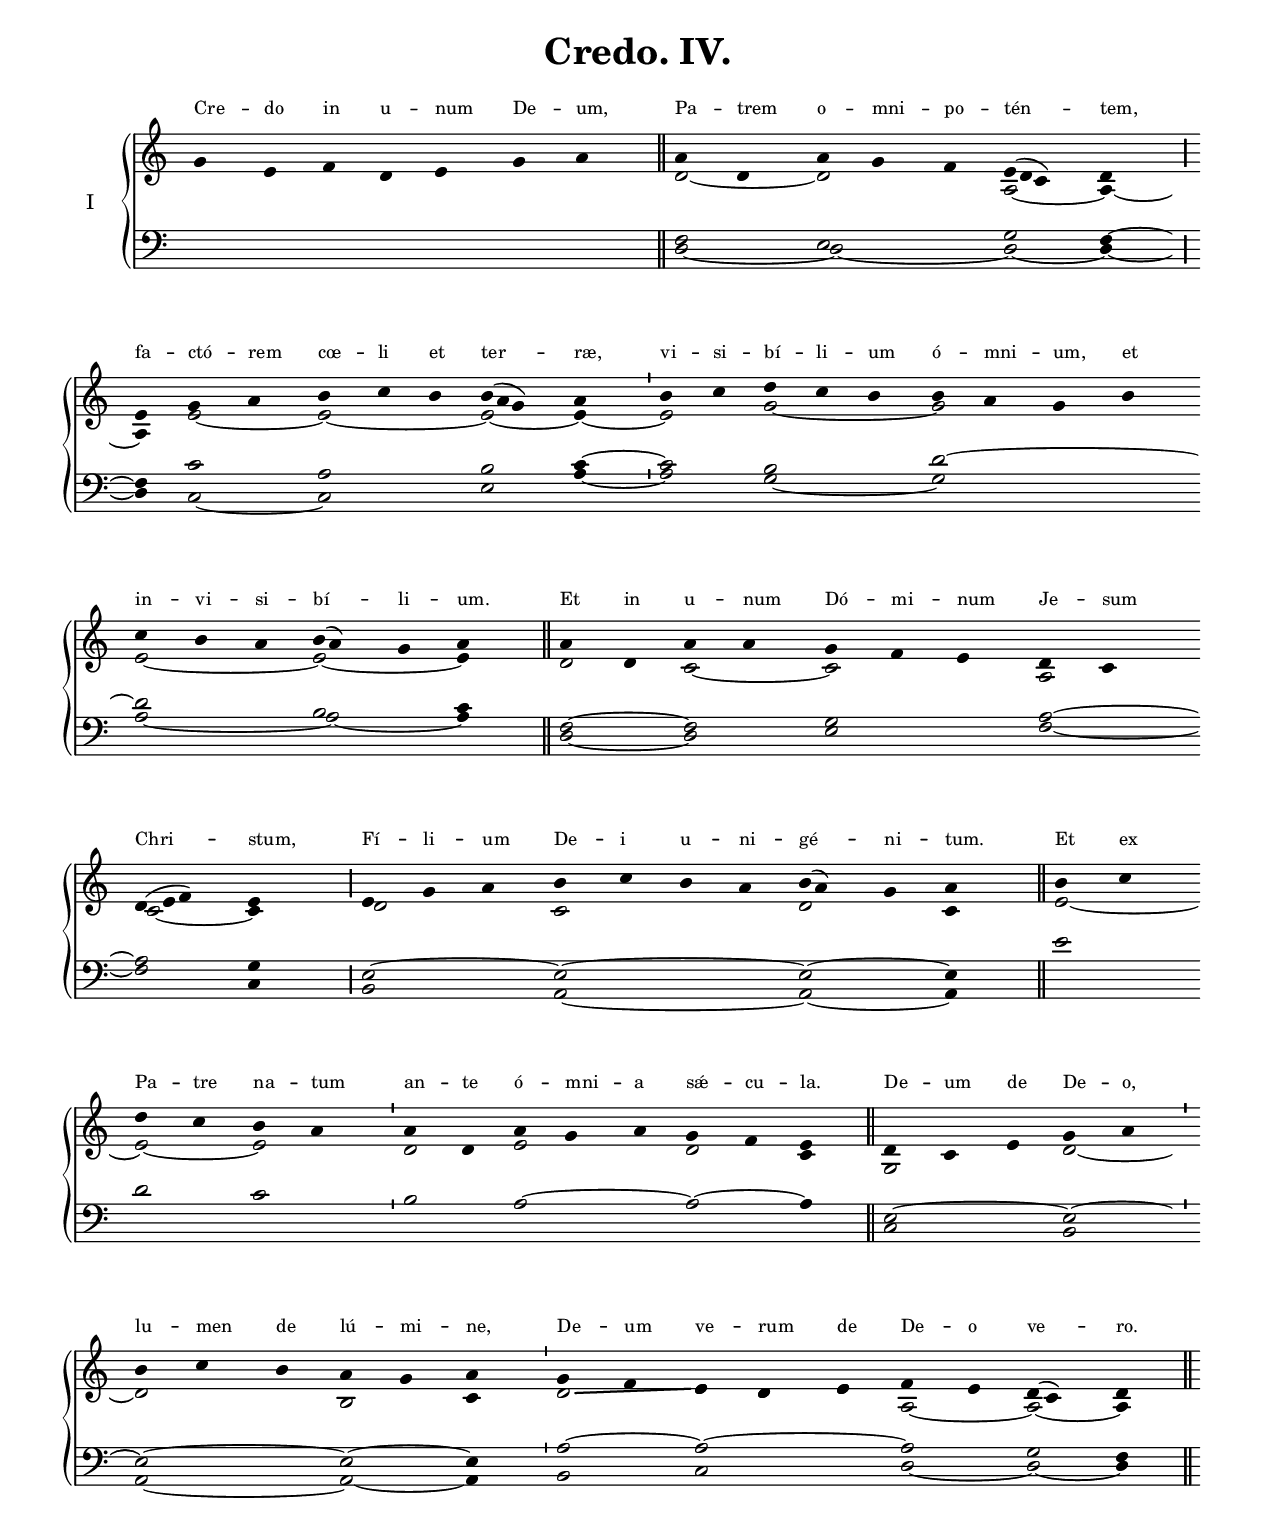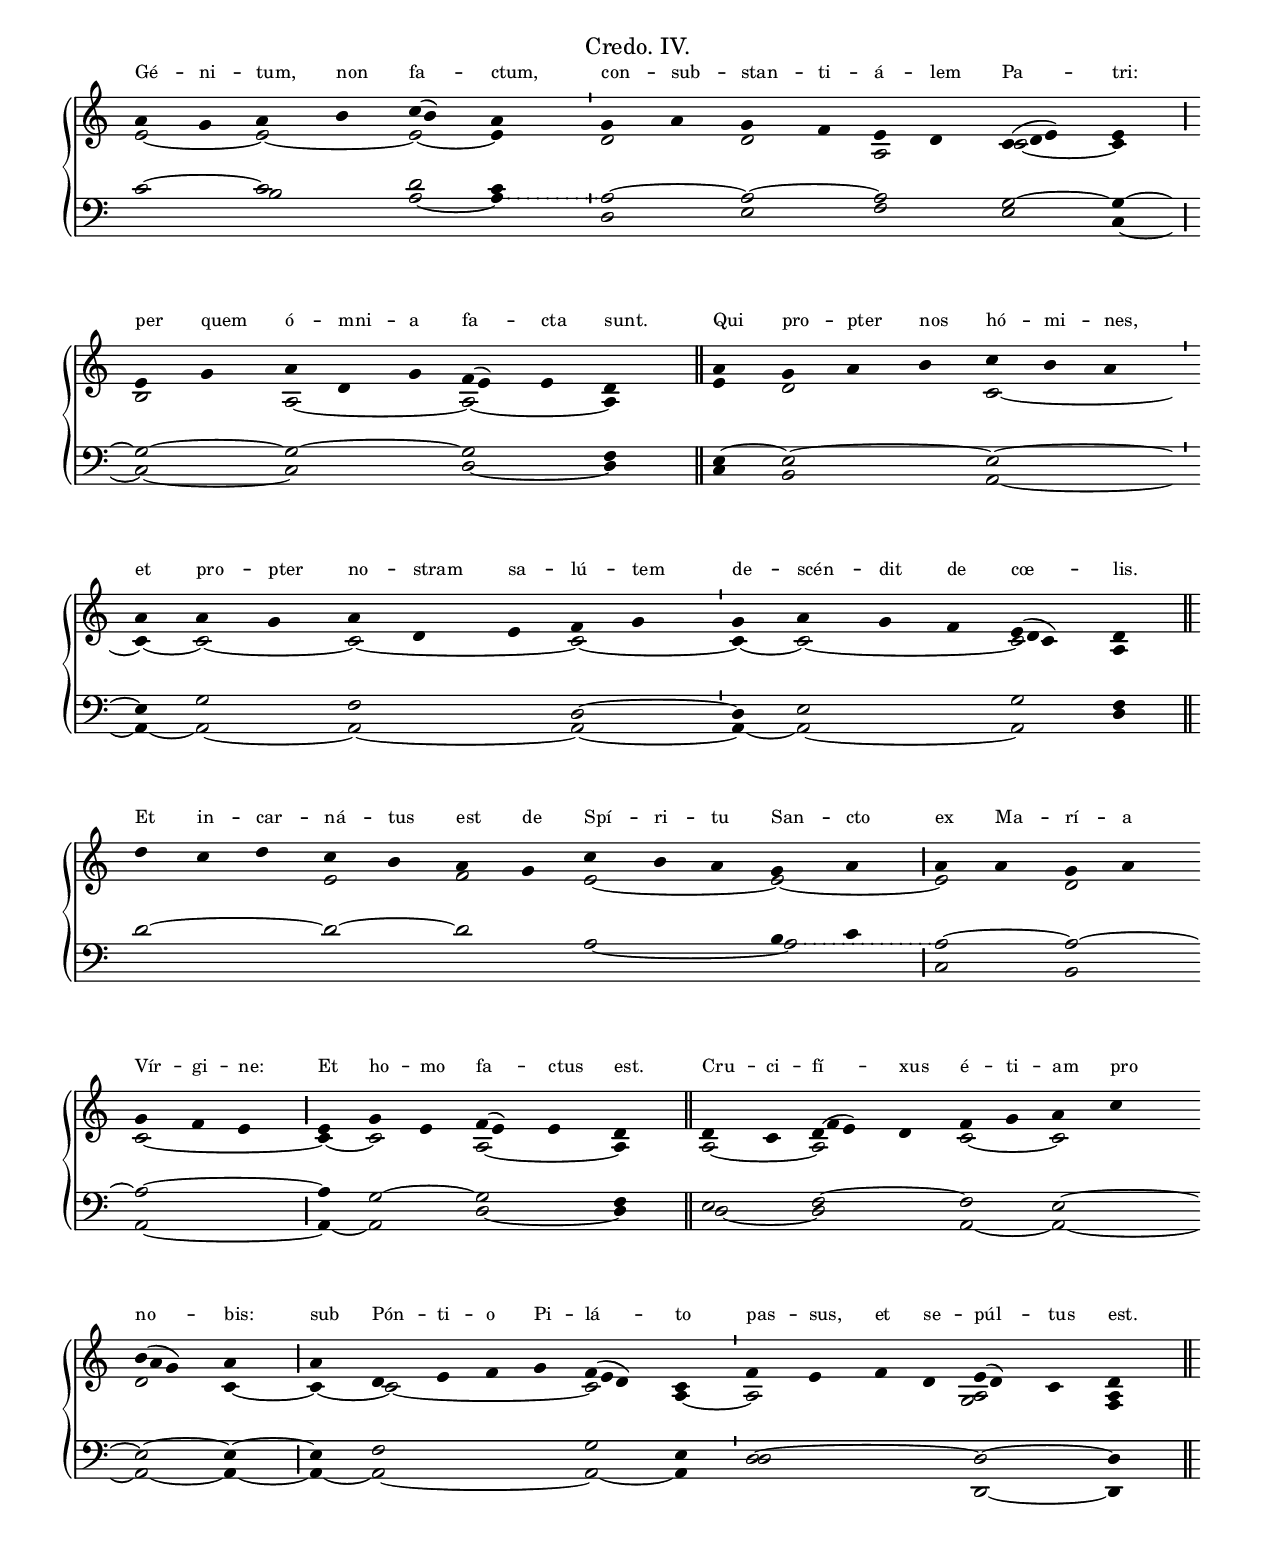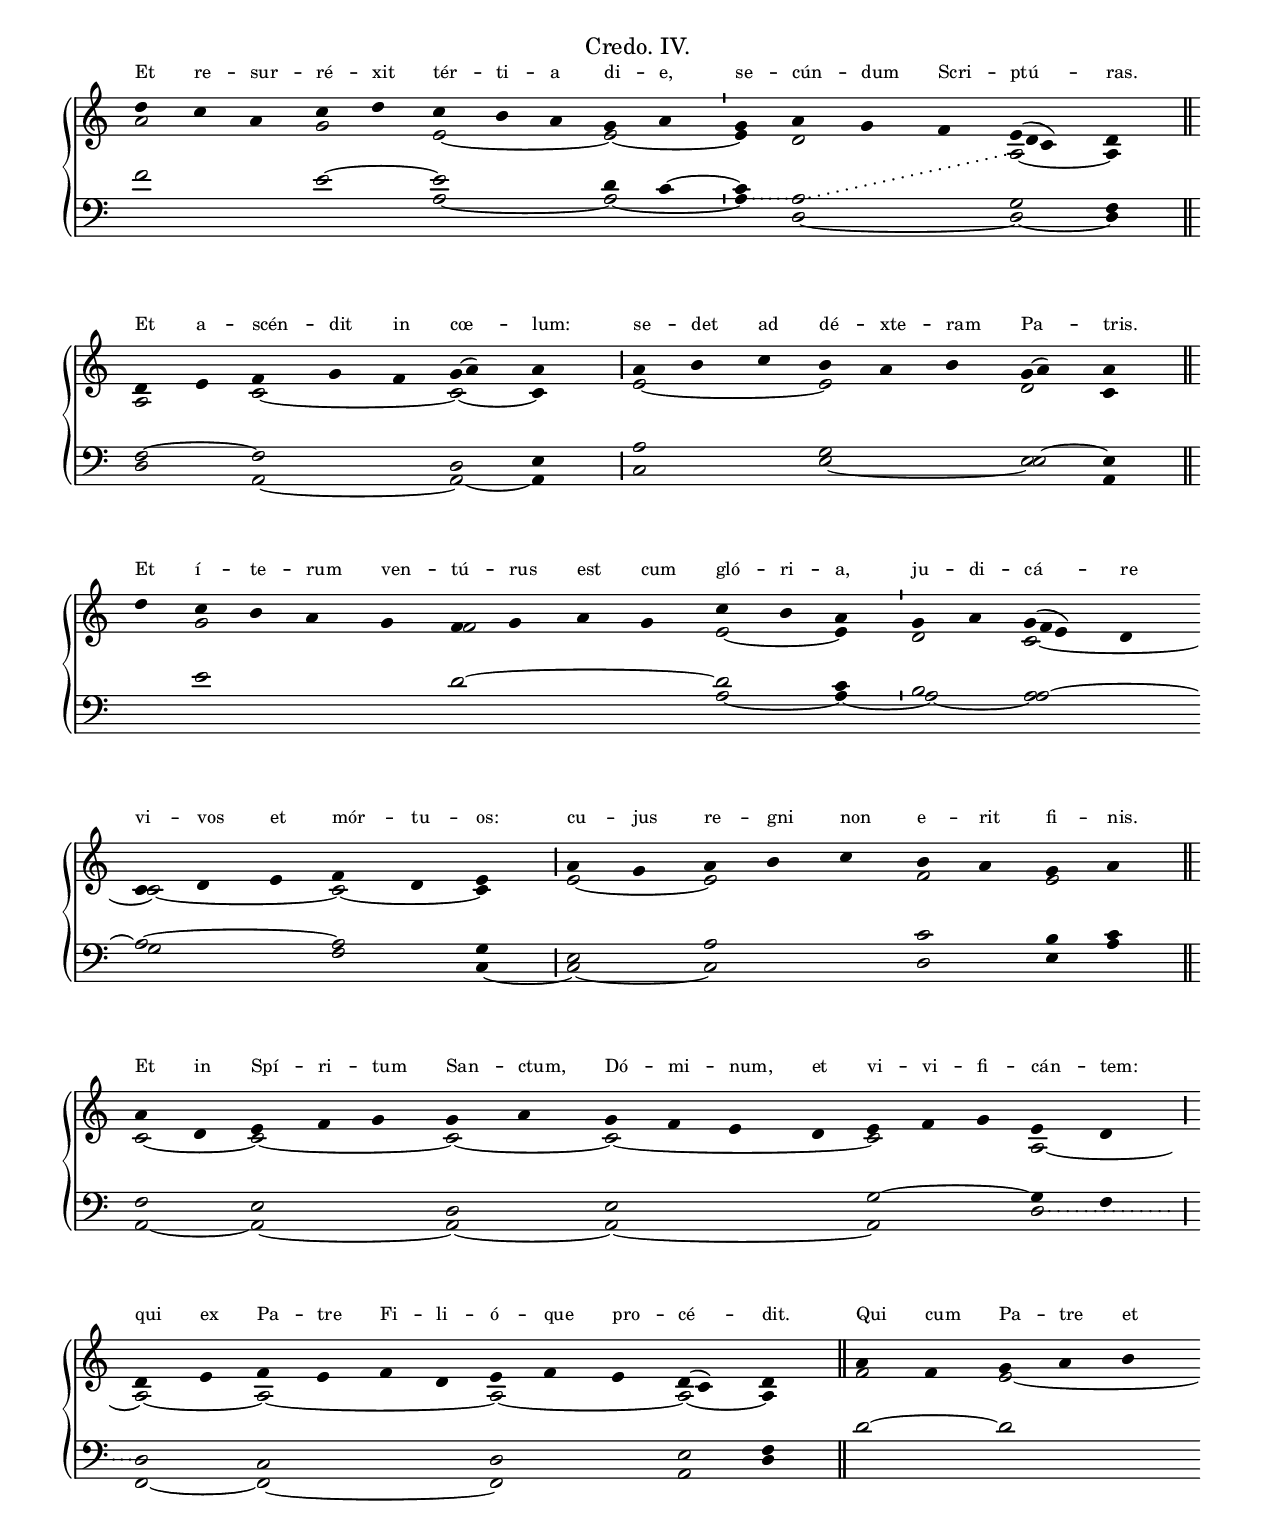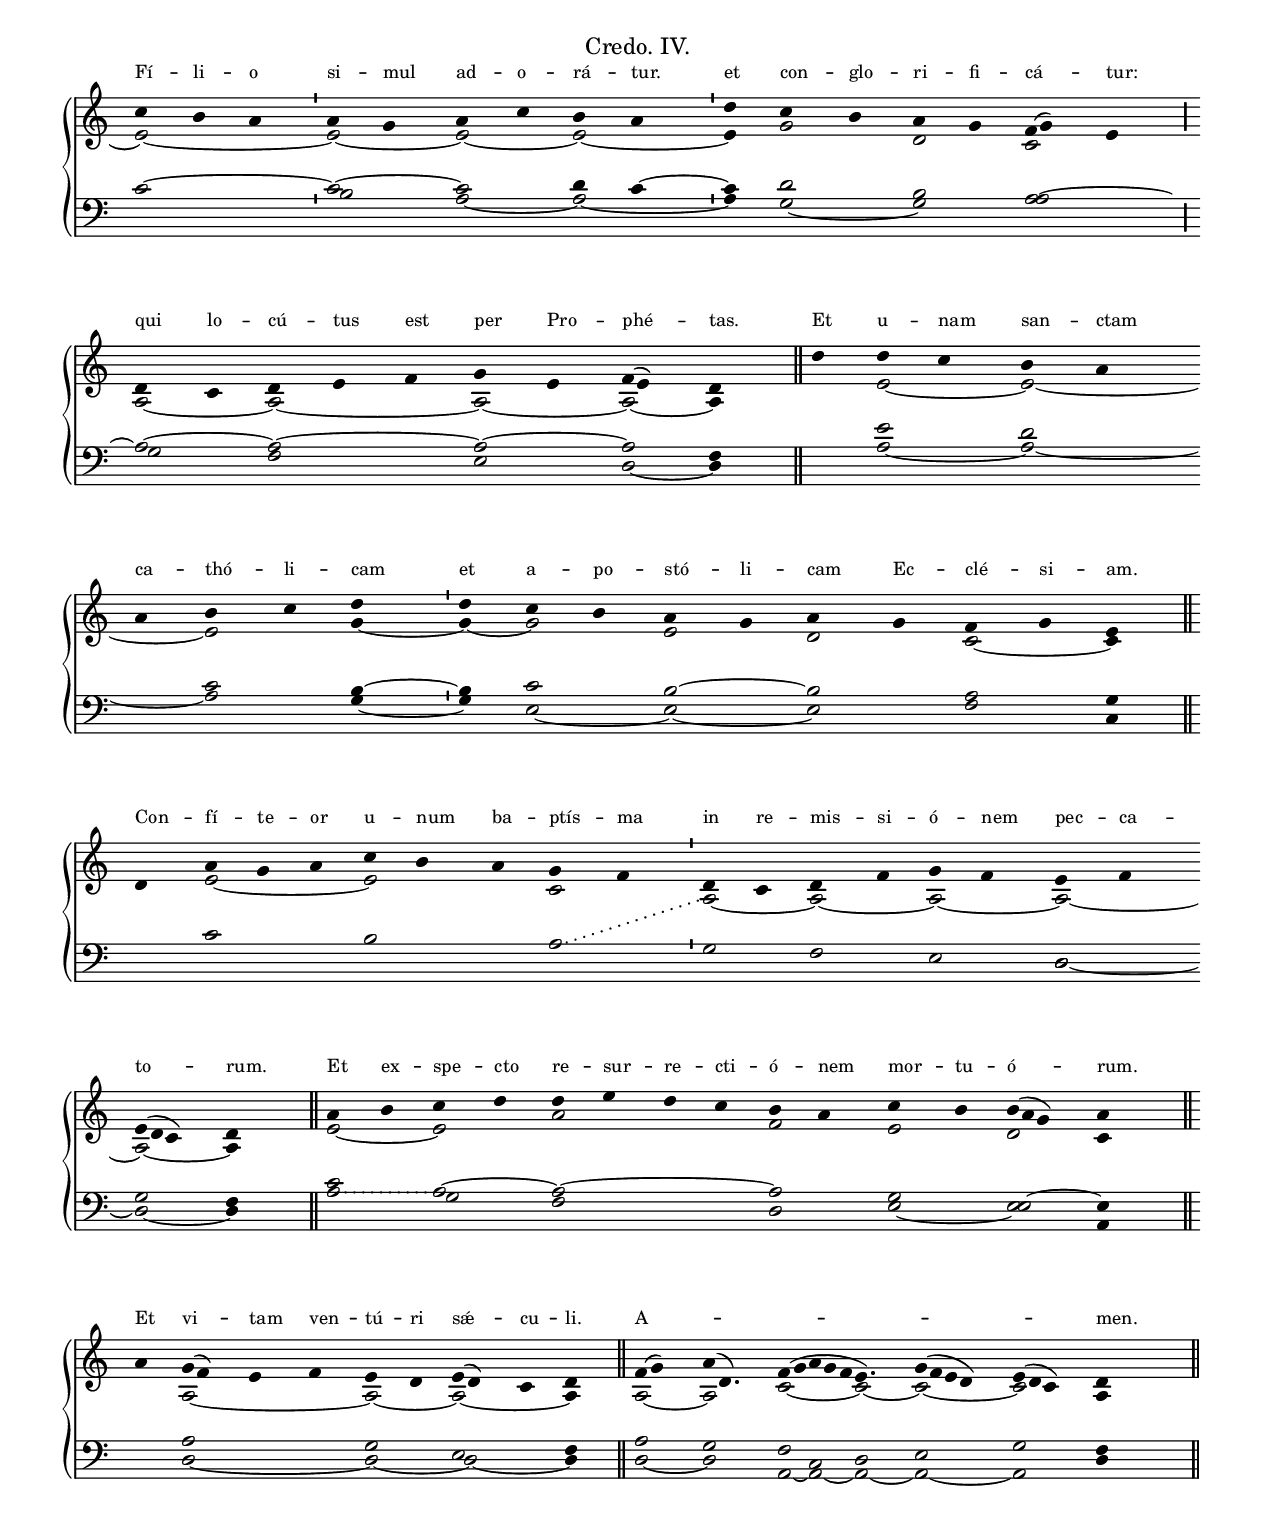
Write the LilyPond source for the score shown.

\version "2.18"
\include "gregorian.ly"
\include "noh2.ily"

%Page reference: page v.110
%(volume.page)

global = {
 \key d \dorian
 \cadenzaOn 
 \override Glissando #'thickness = #2.0
}

\header {
  title = \markup \center-column {"Credo. IV." \vspace #1 }
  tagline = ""
  composer = ""
}

\paper {
 #(include-special-characters)
  oddHeaderMarkup = \markup \fill-line {
    \line {}
    \center-column {
      \on-the-fly #first-page     " "
      \on-the-fly #not-first-page "Credo. IV."
    }
    \line { \on-the-fly #print-page-number-check-first \fromproperty #'page:page-number-string }
  }
  evenHeaderMarkup = \markup \fill-line {
    \line { \on-the-fly #print-page-number-check-first \fromproperty #'page:page-number-string }
    \center-column { "Credo. IV." }
    \line {}
  }
}

chantText = \lyricmode {
Cre -- do in u -- num De -- um, 
Pa -- trem o -- mni -- po -- tén -- tem, 
fa -- ctó -- rem cœ -- li et ter -- ræ, vi -- si -- bí -- li -- um ó -- mni -- um, et in -- vi -- si -- bí -- li -- um. 
Et in u -- num Dó -- mi -- num Je -- sum Chri -- stum, 
Fí -- li -- um De -- i u -- ni -- gé -- ni -- tum. 
Et ex Pa -- tre na -- tum an -- te ó -- mni -- a sǽ -- cu -- la. 
De -- um de De -- o, lu -- men de lú -- mi -- ne, De -- um ve -- rum de De -- o ve -- ro. 
Gé -- ni -- tum, non fa -- ctum, con -- sub -- stan -- ti -- á -- lem Pa -- tri: 
per quem ó -- mni -- a fa -- cta sunt. 
Qui pro -- pter nos hó -- mi -- nes, et pro -- pter no -- stram sa -- lú -- tem de -- scén -- dit de cœ -- lis. 
Et in -- car -- ná -- tus est de Spí -- ri -- tu San -- cto 
ex Ma -- rí -- a Vír -- gi -- ne: 
Et ho -- mo fa -- ctus est. 
Cru -- ci -- fí -- xus é -- ti -- am pro no -- bis: 
sub Pón -- ti -- o Pi -- lá -- to pas -- sus, et se -- púl -- tus est. 
Et re -- sur -- ré -- xit tér -- ti -- a di -- e, se -- cún -- dum Scri -- ptú -- ras. 
Et a -- scén -- dit in cœ -- lum: 
se -- det ad dé -- xte -- ram Pa -- tris. 
Et í -- te -- rum ven -- tú -- rus est cum gló -- ri -- a, ju -- di -- cá -- re vi -- vos et mór -- tu -- os: 
cu -- jus re -- gni non e -- rit fi -- nis. 
Et in Spí -- ri -- tum San -- ctum, Dó -- mi -- num, et vi -- vi -- fi -- cán -- tem: 
qui ex Pa -- tre Fi -- li -- ó -- que pro -- cé -- dit. 
Qui cum Pa -- tre et Fí -- li -- o si -- mul ad -- o -- rá -- tur. et con -- glo -- ri -- fi -- cá -- tur: 
qui lo -- cú -- tus est per Pro -- phé -- tas. 
Et u -- nam san -- ctam ca -- thó -- li -- cam et a -- po -- stó -- li -- cam Ec -- clé -- si -- am. 
Con -- fí -- te -- or u -- num ba -- ptís -- ma in re -- mis -- si -- ó -- nem pec -- ca -- to -- rum. 
Et ex -- spe -- cto re -- sur -- re -- cti -- ó -- nem mor -- tu -- ó -- rum. 
Et vi -- tam ven -- tú -- ri sǽ -- cu -- li. 
A -- _ _ _ _ men. }

chantMusic = {
\tieDown   g'4 e'4 f'4 d'4 e'4 g'4 a'4 \finalis
 a'4 d'4 a'4 g'4 f'4 e'4 ( d'4 c'4) d'4 \divisioMaior
 \forceBreak
 e'4 g'4 a'4 b'4 c''4 b'4 b'4 ( a'4 g'4) a'4 \divisioMinima
 b'4 c''4 d''4 c''4 b'4 b'4 a'4 g'4 b'4 \forceBreak
 c''4 b'4 a'4 b'4 ( a'4) g'4 a'4 \finalis
 a'4 d'4 a'4 a'4 g'4 f'4 e'4 d'4 c'4 \forceBreak
 d'4 ( e'4 f'4) e'4 \divisioMaior
 e'4 g'4 a'4 b'4 c''4 b'4 a'4 b'4 ( a'4) g'4 a'4 \finalis
 b'4 c''4 \forceBreak
 d''4 c''4 b'4 a'4 \divisioMinima
 a'4 d'4 a'4 g'4 a'4 g'4 f'4 e'4 \finalis
 d'4 c'4 e'4 g'4 a'4 \divisioMinima
 \forceBreak
 b'4 c''4 b'4 a'4 g'4 a'4 \divisioMinima
 g'4 f'4 e'4 d'4 e'4 f'4 e'4 d'4 ( c'4) d'4 \finalis
 \forceBreak
 a'4 g'4 a'4 b'4 c''4 ( b'4) a'4 \divisioMinima
 g'4 a'4 g'4 f'4 e'4 d'4 c'4 ( d'4 e'4) e'4 \divisioMaior
 \forceBreak
 e'4 g'4 a'4 d'4 g'4 f'4 ( e'4) e'4 d'4 \finalis
 a'4 g'4 a'4 b'4 c''4 b'4 a'4 \divisioMinima
 \forceBreak
 a'4 a'4 g'4 a'4 d'4 e'4 f'4 g'4 \divisioMinima
 g'4 a'4 g'4 f'4 e'4 ( d'4 c'4) d'4 \finalis
 \forceBreak
 d''4 c''4 d''4 c''4 b'4 a'4 g'4 c''4 b'4 a'4 g'4 a'4 \divisioMaior
 a'4 a'4 g'4 a'4 \forceBreak
 g'4 f'4 e'4 \divisioMaior
 e'4 g'4 e'4 f'4 ( e'4) e'4 d'4 \finalis
 d'4 c'4 d'4 ( f'4 e'4) d'4 f'4 g'4 a'4 c''4 \forceBreak
 b'4 ( a'4 g'4) a'4 \divisioMaior
 a'4 d'4 e'4 f'4 g'4 f'4 ( e'4 d'4) c'4 \divisioMinima
 f'4 e'4 f'4 d'4 e'4 ( d'4) c'4 d'4 \finalis
 \forceBreak
 d''4 c''4 a'4 c''4 d''4 c''4 b'4 a'4 g'4 a'4 \divisioMinima
 g'4 a'4 g'4 f'4 e'4 ( d'4 c'4) d'4 \finalis
 \forceBreak
 d'4 e'4 f'4 g'4 f'4 g'4 ( a'4) a'4 \divisioMaior
 a'4 b'4 c''4 b'4 a'4 b'4 g'4 ( a'4) a'4 \finalis
 \forceBreak
 d''4 c''4 b'4 a'4 g'4 f'4 g'4 a'4 g'4 c''4 b'4 a'4 \divisioMinima
 g'4 a'4 g'4 ( f'4 e'4) d'4 \forceBreak
 c'4 d'4 e'4 f'4 d'4 e'4 \divisioMaior
 a'4 g'4 a'4 b'4 c''4 b'4 a'4 g'4 a'4 \finalis
 \forceBreak
 a'4 d'4 e'4 f'4 g'4 g'4 a'4 g'4 f'4 e'4 d'4 e'4 f'4 g'4 e'4 d'4 \divisioMaior
 \forceBreak
 d'4 e'4 f'4 e'4 f'4 d'4 e'4 f'4 e'4 d'4 ( c'4) d'4 \finalis
 a'4 f'4 g'4 a'4 b'4 \forceBreak
 c''4 b'4 a'4 \divisioMinima
 a'4 g'4 a'4 c''4 b'4 a'4 \divisioMinima
 d''4 c''4 b'4 a'4 g'4 f'4 ( g'4) e'4 \divisioMaior
 \forceBreak
 d'4 c'4 d'4 e'4 f'4 g'4 e'4 f'4 ( e'4) d'4 \finalis
 d''4 d''4 c''4 b'4 a'4 \forceBreak
 a'4 b'4 c''4 d''4 \divisioMinima
 d''4 c''4 b'4 a'4 g'4 a'4 g'4 f'4 g'4 e'4 \finalis
 \forceBreak
 d'4 a'4 g'4 a'4 c''4 b'4 a'4 g'4 f'4 \divisioMinima
 d'4 c'4 d'4 f'4 g'4 f'4 e'4 f'4 \forceBreak
 e'4 ( d'4 c'4) d'4 \finalis
 a'4 b'4 c''4 d''4 d''4 e''4 d''4 c''4 b'4 a'4 c''4 b'4 b'4 ( a'4 g'4) a'4 \finalis
 \forceBreak
 a'4 g'4 ( f'4) e'4 f'4 e'4 d'4 e'4 ( d'4) c'4 d'4 \finalis
 f'4 ( g'4) a'4 ( d'4.) f'4 ( g'4 a'4 g'4 f'4 e'4.) g'4 ( f'4 e'4 d'4) e'4 ( d'4 c'4) d'4 \finalis

}

altoMusic = {
r2*7/2 \finalis
d'2 ~ d'2*3/2 a2*3/2 ~ a4 ~ \divisioMaior
a4 e'2 ~ e'2*3/2 ~ e'2*3/2 ~ e'4 ~ \divisioMinima
e'2 g'2*3/2 ~ g'2*4/2 e'2*3/2 ~ e'2*3/2 ~ e'4 \finalis
d'2 c'2 ~ c'2*3/2 a2 c'2*3/2 ~ c'4 \divisioMaior
d'2*3/2 c'2*4/2 d'2*3/2 c'4 \finalis
e'2 ~ e'2 ~ e'2 \divisioMinima
d'2 e'2*3/2 d'2 c'4 \finalis
g2*3/2 d'2 ~ \divisioMinima
d'2*3/2 b2 c'4 \divisioMinima
d'2 -\tweak Glissando.Y-offset #-0.8 \glissando e'4 d'4 e'4 a2 ~ a2 ~ a4 \finalis
e'2 ~ e'2 ~ e'2 ~ e'4 \divisioMinima
d'2 d'2 a2 c'2*3/2 ~ c'4 \divisioMaior
b2 a2*3/2 ~ a2*3/2 ~ a4 \finalis
e'4 d'2*3/2 c'2*3/2 ~ \divisioMinima
c'4 ~ c'2 ~ c'2*3/2 ~ c'2 ~ \divisioMinima
c'4 ~ c'2*3/2 ~ c'2*3/2 a4 \finalis
r2*3/2 e'2 f'2 e'2*3/2 ~ e'2 ~ \divisioMaior
e'2 d'2 c'2*3/2 ~ \divisioMaior
c'4 ~ c'2 a2*3/2 ~ a4 \finalis
a2 ~ a2*4/2 c'2 ~ c'2 d'2*3/2 c'4 ~ \divisioMaior
c'4 ~ c'2*4/2 ~ c'2*3/2 a4 ~ \divisioMinima
a2*4/2 <a g>2*3/2 <a f>4 \finalis
a'2*3/2 g'2 e'2*3/2 ~ e'2 ~ \divisioMinima
e'4 d'2*3/2 a2*3/2 ~ a4 \finalis
a2 c'2*3/2 ~ c'2 ~ c'4 \divisioMaior
e'2*3/2 ~ e'2*3/2 d'2 c'4 \finalis
r4 g'2*4/2 f'2*4/2 e'2 ~ e'4 \divisioMinima
d'2 c'2*4/2 ~ c'2*3/2 ~ c'2 ~ c'4 \divisioMaior
e'2 ~ e'2*3/2 f'2 e'2 \finalis
c'2 ~ c'2*3/2 ~ c'2 ~ c'2*4/2 ~ c'2*3/2 a2 ~ \divisioMaior
a2 ~ a2*4/2 ~ a2*3/2 ~ a2 ~ a4 \finalis
f'2 e'2*3/2 ~ e'2*3/2 ~ \divisioMinima
e'2 ~ e'2 ~ e'2 ~ \divisioMinima
e'4 g'2 d'2 c'2*3/2 \divisioMaior
a2 ~ a2*3/2 ~ a2 ~ a2 ~ a4 \finalis
r4 e'2 ~ e'2*3/2 ~ e'2 g'4 ~ \divisioMinima
g'4 ~ g'2 e'2 d'2 c'2 ~ c'4 \finalis
r4 e'2*3/2 ~ e'2*3/2 c'2 \divisioMinima
a2 ~ a2 ~ a2 ~ a2 ~ a2*3/2 ~ a4 \finalis
e'2 ~ e'2 a'2*4/2 f'2 e'2 d'2*3/2 c'4 \finalis
r4 a2*4/2 ~ a2 ~ a2*3/2 ~ a4 \finalis
a2 ~ a2*5/4 c'2*5/2 ~ c'2*3/4 ~ c'2*4/2 ~ c'2*3/2 a4 \finalis
}

tenorMusic = {
r2*7/2 \finalis
f2 e2*3/2 g2*3/2 f4 ~ \divisioMaior
f4 c'2 a2*3/2 b2*3/2 c'4 ~ \divisioMinima
c'2 b2*3/2 d'2*4/2 ~ d'2*3/2 b2*3/2 c'4 \finalis
f2 ~ f2 g2*3/2 a2 ~ a2*3/2 g4 \divisioMaior
e2*3/2 ~ e2*4/2 ~ e2*3/2 ~ e4 \finalis
e'2 d'2 c'2 \divisioMinima
b2 a2*3/2 ~ a2 ~ a4 \finalis
e2*3/2 ~ e2 ~ \divisioMinima
e2*3/2 ~ e2 ~ e4 \divisioMinima
a2 ~ a2*3/2 ~ a2 g2 f4 \finalis
c'2 ~ c'2 d'2 c'4 \divisioMinima
a2 ~ a2 ~ a2 g2*3/2 ~ g4 ~ \divisioMaior
g2 ~ g2*3/2 ~ g2*3/2 f4 \finalis
e4 ~ e2*3/2 ~ e2*3/2 ~ \divisioMinima
e4 g2 f2*3/2 d2 ~ \divisioMinima
d4 e2*3/2 g2*3/2 f4 \finalis
d'2*3/2 ~ d'2 ~ d'2 r2*3/2 b4 c'4 \divisioMaior
a2 ~ a2 ~ a2*3/2 ~ \divisioMaior
a4 g2 ~ g2*3/2 f4 \finalis
e2 f2*4/2 ~ f2 e2 ~ e2*3/2 ~ e4 ~ \divisioMaior
e4 f2*4/2 g2*3/2 e4 \divisioMinima
d2*4/2 ~ d2*3/2 ~ d4 \finalis
f'2*3/2 e'2 ~ e'2*3/2 d'4 c'4 ~ \divisioMinima
c'4 a2*3/2 g2*3/2 f4 \finalis
f2 ~ f2*3/2 d2 e4 \divisioMaior
a2*3/2 g2*3/2 \shiftRight e2 ~ e4 \finalis
r4 e'2*4/2 d'2*4/2 ~ d'2 c'4 \divisioMinima
b2 \shiftRight a2*4/2 ~ a2*3/2 ~ a2 g4 \divisioMaior
e2 a2*3/2 c'2 b4 c'4 \finalis
f2 e2*3/2 d2 e2*4/2 g2*3/2 ~ g4 f4 \divisioMaior
d2 c2*4/2 d2*3/2 e2 f4 \finalis
d'2 ~ d'2*3/2 c'2*3/2 ~ \divisioMinima
c'2 ~ c'2 d'4 c'4 ~ \divisioMinima
c'4 d'2 b2 a2*3/2 ~ \divisioMaior
a2 ~ a2*3/2 ~ a2 ~ a2 f4 \finalis
r4 e'2 d'2*3/2 c'2 b4 ~ \divisioMinima
b4 c'2 b2 ~ b2 a2 g4 \finalis
r4 c'2*3/2 b2*3/2 a2 \divisioMinima
g2 f2 e2 d2 g2*3/2 f4 \finalis
c'2 a2 ~ a2*4/2 ~ a2 g2 \shiftRight e2*3/2 ~ e4 \finalis
r4 a2*4/2 g2 e2*3/2 f4 \finalis
a2 g2*5/4 f2 c2*3/2 d2*3/4 e2*4/2 g2*3/2 f4 \finalis
}

bassMusic = {
r2*7/2 \finalis
d2 ~ d2*3/2 ~ d2*3/2 ~ d4 ~ \divisioMaior
d4 c2 ~ c2*3/2 e2*3/2 a4 ~ \divisioMinima
a2 g2*3/2 ~ g2*4/2 a2*3/2 ~ a2*3/2 ~ a4 \finalis
d2 ~ d2 e2*3/2 f2 ~ f2*3/2 c4 \divisioMaior
b,2*3/2 a,2*4/2 ~ a,2*3/2 ~ a,4 \finalis
r2*14/2 \finalis
c2*3/2 b,2 \divisioMinima
a,2*3/2 ~ a,2 ~ a,4 \divisioMinima
b,2 c2*3/2 d2 ~ d2 ~ d4 \finalis
r2 b2 a2 ~ a4 \divisioMinima
d2 e2 f2 e2*3/2 c4 ~ \divisioMaior
c2 ~ c2*3/2 d2*3/2 ~ d4 \finalis
c4 b,2*3/2 a,2*3/2 ~ \divisioMinima
a,4 ~ a,2 ~ a,2*3/2 ~ a,2 ~ \divisioMinima
a,4 ~ a,2*3/2 ~ a,2*3/2 d4 \finalis
r2*7/2 a2*3/2 ~ a2 \divisioMaior
c2 b,2 a,2*3/2 ~ \divisioMaior
a,4 ~ a,2 d2*3/2 ~ d4 \finalis
d2 ~ d2*4/2 a,2 ~ a,2 ~ a,2*3/2 ~ a,4 ~ \divisioMaior
a,4 ~ a,2*4/2 ~ a,2*3/2 ~ a,4 \divisioMinima
\shiftRight d2*4/2 d,2*3/2 ~ d,4 \finalis
r2*5/2 a2*3/2 ~ a2 ~ \divisioMinima
a4 d2*3/2 ~ d2*3/2 ~ d4 \finalis
d2 a,2*3/2 ~ a,2 ~ a,4 \divisioMaior
c2*3/2 e2*3/2 ~ e2 a,4 \finalis
r2*9/2 a2 ~ a4 ~ \divisioMinima
a2 ~ a2*4/2 g2*3/2 f2 c4 ~ \divisioMaior
c2 ~ c2*3/2 d2 e4 a4 \finalis
a,2 ~ a,2*3/2 ~ a,2 ~ a,2*4/2 ~ a,2*3/2 d2 \divisioMaior
f,2 ~ f,2*4/2 ~ f,2*3/2 a,2 d4 \finalis
r2*8/2 \divisioMinima
b2 a2 ~ a2 ~ \divisioMinima
a4 g2 ~ g2 \shiftRight a2*3/2 \divisioMaior
g2 f2*3/2 e2 d2 ~ d4 \finalis
r4 a2 ~ a2*3/2 ~ a2 g4 ~ \divisioMinima
g4 e2 ~ e2 ~ e2 f2 c4 \finalis
r2*9/2 \divisioMinima
r2*6/2 d2 ~ d2*3/2 ~ d4 \finalis
a2 g2 f2*4/2 d2 e2 ~ e2*3/2 a,4 \finalis
r4 d2*4/2 ~ d2 ~ d2*3/2 ~ d4 \finalis
d2 ~ d2*5/4 a,2 ~ a,2*3/2 ~ a,2*3/4 ~ a,2*4/2 ~ a,2*3/2 d4 \finalis
}

voiceLines = {
\voiceLineStyle


s2*107/2
\allowVoiceLineBreak
\voiceLine "down" "down" a2*1/2 a2*1/2


s2*51/2
\allowVoiceLineBreak
\voiceLine "down" "down" a2*2/2 a2*1/2


s2*54/2
\allowVoiceLineBreak
\voiceLine "down" "down" a2*1/2 a2*0/2


s2*0/2
\allowVoiceLineBreak
\voiceLine "down" "up" a2*3/2 a2*1/2


s2*67/2
\allowVoiceLineBreak
\voiceLine "down" "down" d2*2/2 d2*1/2


s2*69/2
\allowVoiceLineBreak
\voiceLine "down" "up" a2*2/2 a2*1/2


s2*11/2
\allowVoiceLineBreak
\voiceLine "down" "down" a2*2/2 a2*1/2

}

\score{
  <<
    \new Lyrics
    \new GrandStaff <<
      \set GrandStaff.autoBeaming = ##f
      \set GrandStaff.instrumentName = \markup \center-column {
        "I"
      }
      \new Staff = up <<
        \new Voice = "chant" {
          \voiceOne \global \chantMusic
        }
        \new Voice {
          \voiceTwo \global \altoMusic
        }
      >>

      \new Staff = down <<
        \clef bass
        \new Voice {
          \voiceOne \global \tenorMusic
        }
        \new Voice {
          \voiceTwo \global \bassMusic
        }
	\new Voice {
        \voiceThree \global \voiceLines
        }
      >>
    >>
    \context Lyrics {
      \lyricsto chant {
      \chantText
    }
    }
  >>
  \layout{
  }
  
}
